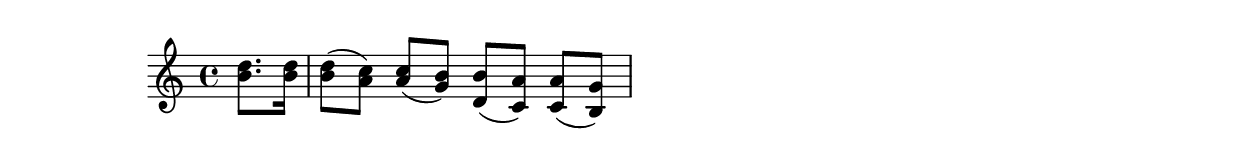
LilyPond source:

\relative c''{\partial 4 <b d>8.[<b d>16] <b d>8[(<a c>)] <a c>[(<g b>)] <d b'>[(<c a'>)] <c a'>[(<b g'>)]}